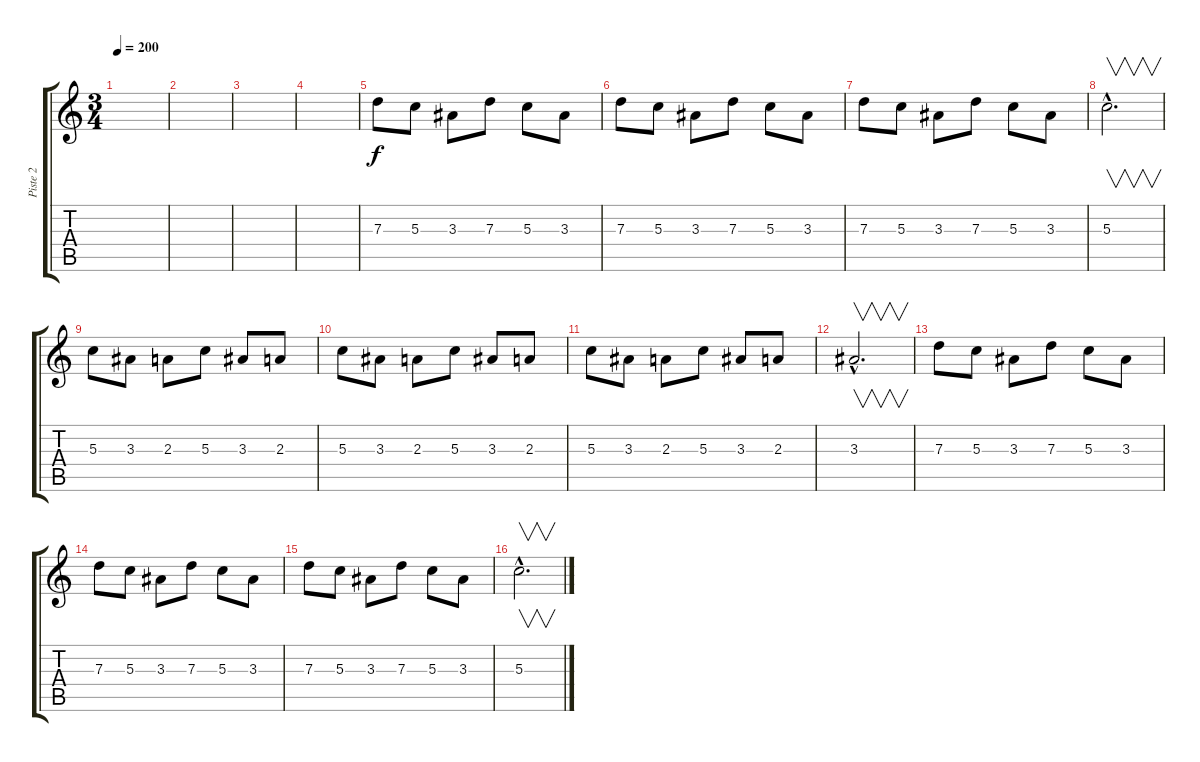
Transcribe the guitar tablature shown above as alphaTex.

\track ("Piste 2" "Piste 2") {instrument acousticguitarnylon}
\staff {score tabs}
\tuning (E4 B3 G3 D3 A2 E2) {hide}
\ts (3 4)
\tempo 200
\clef g2
\ks c
|
|
|
|
7.3.8 5.3.8 3.3.8 7.3.8 5.3.8 3.3.8 |
7.3.8 5.3.8 3.3.8 7.3.8 5.3.8 3.3.8 |
7.3.8 5.3.8 3.3.8 7.3.8 5.3.8 3.3.8 |
5.3{hac}.2{v d} |
5.3.8 3.3.8 2.3.8 5.3.8 3.3.8 2.3.8 |
5.3.8 3.3.8 2.3.8 5.3.8 3.3.8 2.3.8 |
5.3.8 3.3.8 2.3.8 5.3.8 3.3.8 2.3.8 |
3.3{hac}.2{v d} |
7.3.8 5.3.8 3.3.8 7.3.8 5.3.8 3.3.8 |
7.3.8 5.3.8 3.3.8 7.3.8 5.3.8 3.3.8 |
7.3.8 5.3.8 3.3.8 7.3.8 5.3.8 3.3.8 |
5.3{hac}.2{v d}
